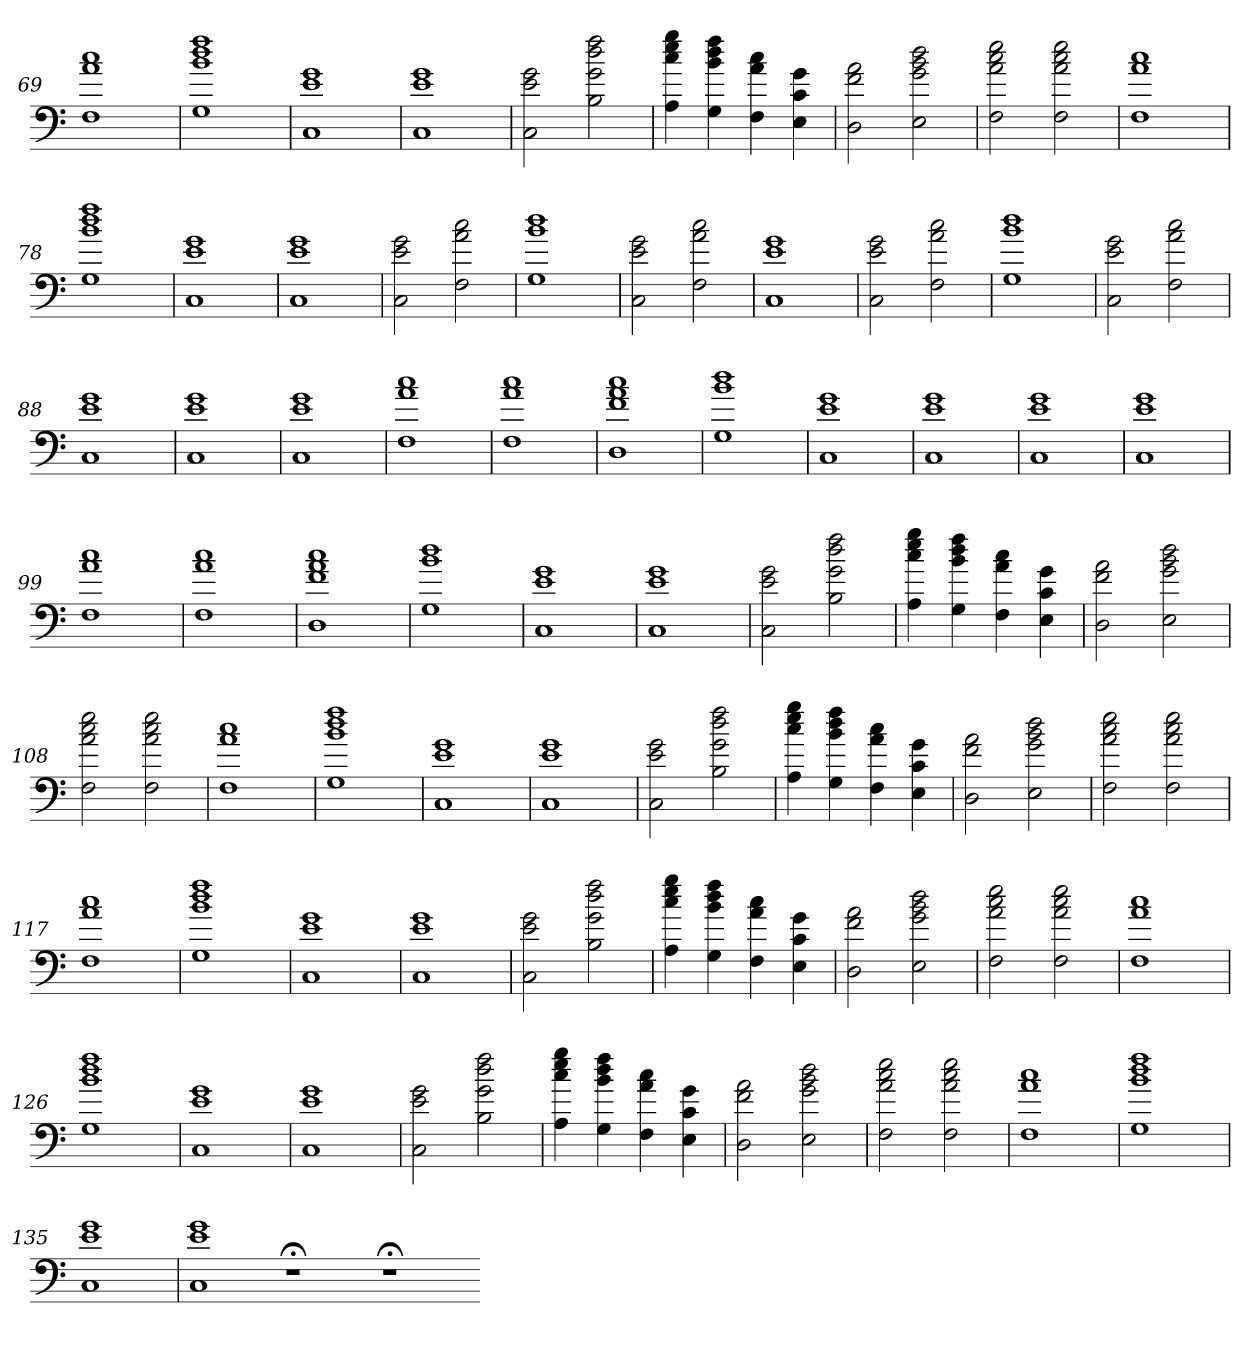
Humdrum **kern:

**kern
*part1
*staff1
=69
1F 1a 1cc
=70
1G 1b 1dd 1ff
=71
1C 1e 1g
=72
1C 1e 1g
=73
2C 2e 2g
2B 2g 2dd 2ff
=74
4A 4cc 4ee 4gg
4G 4b 4dd 4ff
4F 4a 4cc
4E 4c 4g
=75
2D 2f 2a
2E 2g 2b 2dd
=76
2F 2a 2cc 2ee
2F 2a 2cc 2ee
=77
1F 1a 1cc
=78
1G 1b 1dd 1ff
=79
1C 1e 1g
=80
1C 1e 1g
=81
2C 2e 2g
2F 2a 2cc
=82
1G 1b 1dd
=83
2C 2e 2g
2F 2a 2cc
=84
1C 1e 1g
=85
2C 2e 2g
2F 2a 2cc
=86
1G 1b 1dd
=87
2C 2e 2g
2F 2a 2cc
=88
1C 1e 1g
=89
1C 1e 1g
=90
1C 1e 1g
=91
1F 1a 1cc
=92
1F 1a 1cc
=93
1D 1f 1a 1cc
=94
1G 1b 1dd
=95
1C 1e 1g
=96
1C 1e 1g
=97
1C 1e 1g
=98
1C 1e 1g
=99
1F 1a 1cc
=100
1F 1a 1cc
=101
1D 1f 1a 1cc
=102
1G 1b 1dd
=103
1C 1e 1g
=104
1C 1e 1g
=105
2C 2e 2g
2B 2g 2dd 2ff
=106
4A 4cc 4ee 4gg
4G 4b 4dd 4ff
4F 4a 4cc
4E 4c 4g
=107
2D 2f 2a
2E 2g 2b 2dd
=108
2F 2a 2cc 2ee
2F 2a 2cc 2ee
=109
1F 1a 1cc
=110
1G 1b 1dd 1ff
=111
1C 1e 1g
=112
1C 1e 1g
=113
2C 2e 2g
2B 2g 2dd 2ff
=114
4A 4cc 4ee 4gg
4G 4b 4dd 4ff
4F 4a 4cc
4E 4c 4g
=115
2D 2f 2a
2E 2g 2b 2dd
=116
2F 2a 2cc 2ee
2F 2a 2cc 2ee
=117
1F 1a 1cc
=118
1G 1b 1dd 1ff
=119
1C 1e 1g
=120
1C 1e 1g
=121
2C 2e 2g
2B 2g 2dd 2ff
=122
4A 4cc 4ee 4gg
4G 4b 4dd 4ff
4F 4a 4cc
4E 4c 4g
=123
2D 2f 2a
2E 2g 2b 2dd
=124
2F 2a 2cc 2ee
2F 2a 2cc 2ee
=125
1F 1a 1cc
=126
1G 1b 1dd 1ff
=127
1C 1e 1g
=128
1C 1e 1g
=129
2C 2e 2g
2B 2g 2dd 2ff
=130
4A 4cc 4ee 4gg
4G 4b 4dd 4ff
4F 4a 4cc
4E 4c 4g
=131
2D 2f 2a
2E 2g 2b 2dd
=132
2F 2a 2cc 2ee
2F 2a 2cc 2ee
=133
1F 1a 1cc
=134
1G 1b 1dd 1ff
=135
1C 1e 1g
=136
1C 1e 1g
1r;<
1r;<
=-
*-
